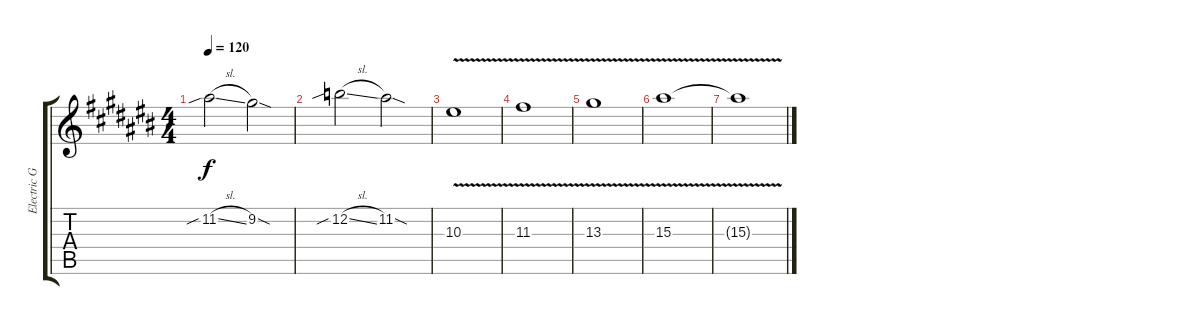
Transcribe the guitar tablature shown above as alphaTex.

\track ("Electric Guitar 4" "Electric G") {instrument distortionguitar}
\staff {score tabs}
\tuning (E4 B3 G3 D3 A2 E2) {hide}
\ts (4 4)
\tempo 120
\clef g2
\ks c#
11.2{sib sl}.2{dy f} 9.2{sod}.2 |
12.2{sib sl}.2 11.2{sod}.2 |
10.3{v}.1 |
11.3{v}.1 |
13.3{v}.1 |
15.3{v}.1 |
15.3{t}.1
